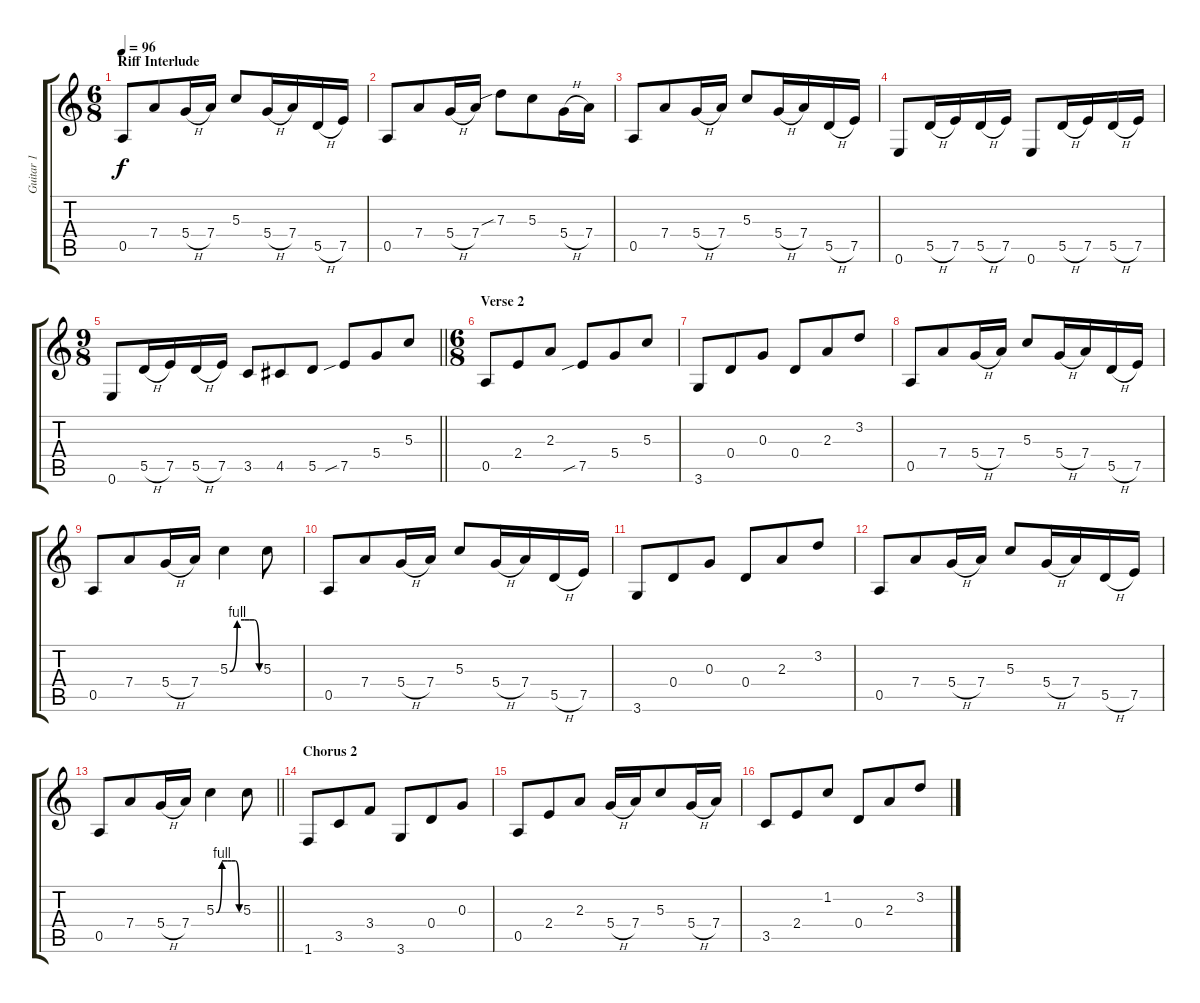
\track ("Guitar 1" "Guitar 1") {instrument overdrivenguitar}
\staff {score tabs}
\tuning (E4 B3 G3 D3 A2 E2) {hide}
\ts (6 8)
\section ("" "Riff Interlude")
\tempo 96
\clef g2
\ks c
0.5.8{dy f} 7.4.8 5.4{h}.16 7.4.16 5.3.8 5.4{h}.16 7.4.16 5.5{h}.16 7.5.16 |
0.5.8 7.4.8 5.4{h}.16 7.4.16 7.3{sib}.8 5.3.8 5.4{h}.16 7.4.16 |
0.5.8 7.4.8 5.4{h}.16 7.4.16 5.3.8 5.4{h}.16 7.4.16 5.5{h}.16 7.5.16 |
0.6.8 5.5{h}.16 7.5.16 5.5{h}.16 7.5.16 0.6.8 5.5{h}.16 7.5.16 5.5{h}.16 7.5.16 |
\ts (9 8)
\barLineRight lightlight
0.6.8 5.5{h}.16 7.5.16 5.5{h}.16 7.5.16 3.5.8 4.5.8 5.5.8 7.5{sib}.8 5.4.8 5.3.8 |
\ts (6 8)
\section ("" "Verse 2")
0.5.8 2.4.8 2.3.8 7.5{sib}.8 5.4.8 5.3.8 |
3.6.8 0.4.8 0.3.8 0.4.8 2.3.8 3.2.8 |
0.5.8 7.4.8 5.4{h}.16 7.4.16 5.3.8 5.4{h}.16 7.4.16 5.5{h}.16 7.5.16 |
0.5.8 7.4.8 5.4{h}.16 7.4.16 5.3{be (custom 0 0 15 4 30 4 40 4 50 4 60 0)}.4 5.3.8 |
0.5.8 7.4.8 5.4{h}.16 7.4.16 5.3.8 5.4{h}.16 7.4.16 5.5{h}.16 7.5.16 |
3.6.8 0.4.8 0.3.8 0.4.8 2.3.8 3.2.8 |
0.5.8 7.4.8 5.4{h}.16 7.4.16 5.3.8 5.4{h}.16 7.4.16 5.5{h}.16 7.5.16 |
\barLineRight lightlight
0.5.8 7.4.8 5.4{h}.16 7.4.16 5.3{be (custom 0 0 15 4 30 4 40 4 50 4 60 0)}.4 5.3.8 |
\section ("" "Chorus 2")
1.6.8 3.5.8 3.4.8 3.6.8 0.4.8 0.3.8 |
0.5.8 2.4.8 2.3.8 5.4{h}.16 7.4.16 5.3.8 5.4{h}.16 7.4.16 |
3.5.8 2.4.8 1.2.8 0.4.8 2.3.8 3.2.8
